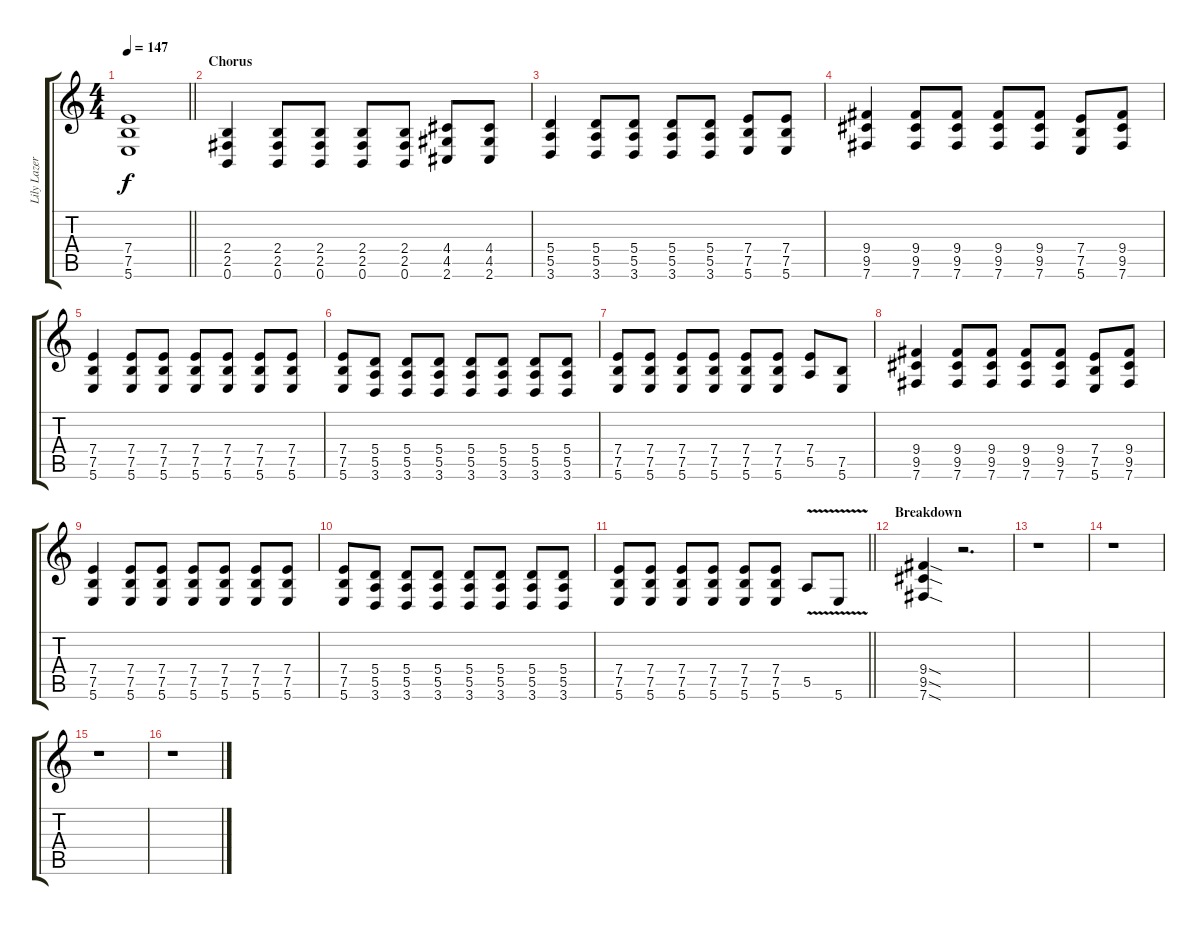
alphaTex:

\track ("Lily Lazer (Guitar)" "Lily Lazer") {instrument distortionguitar}
\staff {score tabs}
\tuning (B3 Gb3 D3 A2 E2 B1) {hide}
\ts (4 4)
\tempo 147
\clef g2
\barLineRight lightlight
\ks c
(7.4 7.5 5.6).1{dy f} |
\section ("" "Chorus")
(2.4 2.5 0.6).4 (2.4 2.5 0.6).8 (2.4 2.5 0.6).8 (2.4 2.5 0.6).8 (2.4 2.5 0.6).8 (4.4 4.5 2.6).8 (4.4 4.5 2.6).8 |
(5.4 5.5 3.6).4 (5.4 5.5 3.6).8 (5.4 5.5 3.6).8 (5.4 5.5 3.6).8 (5.4 5.5 3.6).8 (7.4 7.5 5.6).8 (7.4 7.5 5.6).8 |
(9.4 9.5 7.6).4 (9.4 9.5 7.6).8 (9.4 9.5 7.6).8 (9.4 9.5 7.6).8 (9.4 9.5 7.6).8 (7.4 7.5 5.6).8 (9.4 9.5 7.6).8 |
(7.4 7.5 5.6).4 (7.4 7.5 5.6).8 (7.4 7.5 5.6).8 (7.4 7.5 5.6).8 (7.4 7.5 5.6).8 (7.4 7.5 5.6).8 (7.4 7.5 5.6).8 |
(7.4 7.5 5.6).8 (5.4 5.5 3.6).8 (5.4 5.5 3.6).8 (5.4 5.5 3.6).8 (5.4 5.5 3.6).8 (5.4 5.5 3.6).8 (5.4 5.5 3.6).8 (5.4 5.5 3.6).8 |
(7.4 7.5 5.6).8 (7.4 7.5 5.6).8 (7.4 7.5 5.6).8 (7.4 7.5 5.6).8 (7.4 7.5 5.6).8 (7.4 7.5 5.6).8 (7.4 5.5).8 (7.5 5.6).8 |
(9.4 9.5 7.6).4 (9.4 9.5 7.6).8 (9.4 9.5 7.6).8 (9.4 9.5 7.6).8 (9.4 9.5 7.6).8 (7.4 7.5 5.6).8 (9.4 9.5 7.6).8 |
(7.4 7.5 5.6).4 (7.4 7.5 5.6).8 (7.4 7.5 5.6).8 (7.4 7.5 5.6).8 (7.4 7.5 5.6).8 (7.4 7.5 5.6).8 (7.4 7.5 5.6).8 |
(7.4 7.5 5.6).8 (5.4 5.5 3.6).8 (5.4 5.5 3.6).8 (5.4 5.5 3.6).8 (5.4 5.5 3.6).8 (5.4 5.5 3.6).8 (5.4 5.5 3.6).8 (5.4 5.5 3.6).8 |
\barLineRight lightlight
(7.4 7.5 5.6).8 (7.4 7.5 5.6).8 (7.4 7.5 5.6).8 (7.4 7.5 5.6).8 (7.4 7.5 5.6).8 (7.4 7.5 5.6).8 5.5{v}.8 5.6{v}.8 |
\section ("" "Breakdown")
(9.4{sod} 9.5{sod} 7.6{sod}).4 r.2{d} |
r.1 |
r.1 |
r.1 |
r.1
